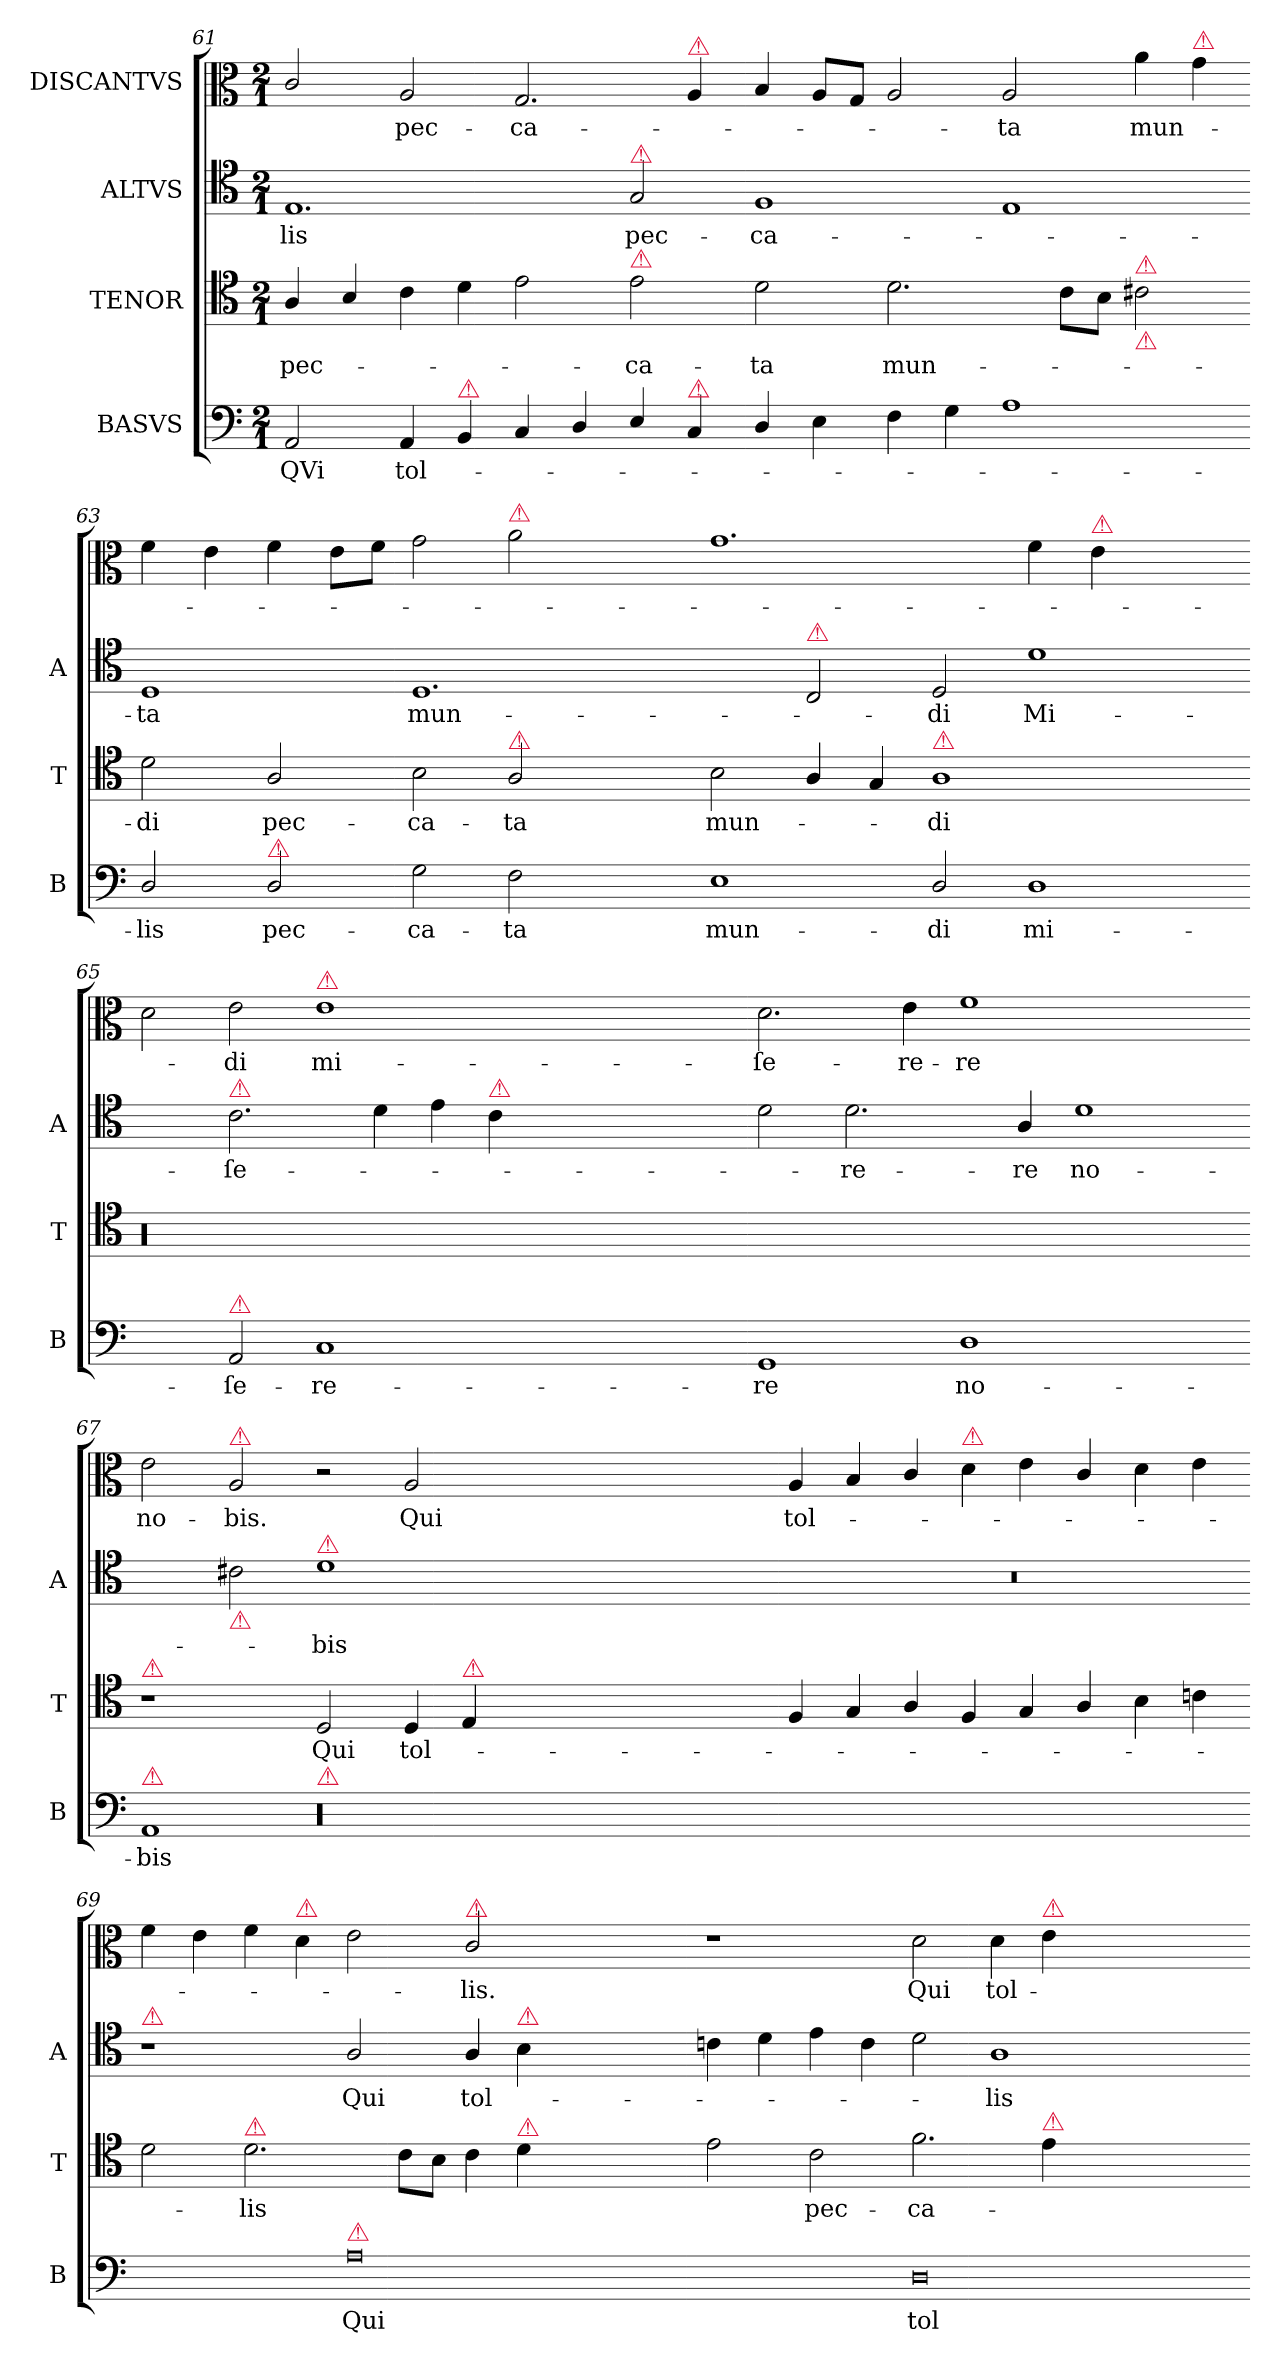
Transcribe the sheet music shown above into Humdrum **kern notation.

**kern	**text	**kern	**text	**kern	**text	**kern	**text
*part4	*part4	*part3	*part3	*part2	*part2	*part1	*part1
*staff4	*staff4	*staff3	*staff3	*staff2	*staff2	*staff1	*staff1
*I"BASVS	*	*I"TENOR	*	*I"ALTVS	*	*I"DISCANTVS	*
*I'B	*	*I'T	*	*I'A	*	*	*
*clefF4	*	*clefC4	*	*clefC4	*	*clefC3	*
*k[]	*	*k[]	*	*k[]	*	*k[]	*
*M2/1	*	*M2/1	*	*M2/1	*	*M2/1	*
=61	=61	=61	=61	=61	=61	=61	=61
2AA/	QVi	4A/	pec-	1.E	-lis	2c/	.
.	.	4B/	.	.	.	.	.
4AA/	tol-	4c\	.	.	.	2A/	pec-
!LO:TX:a:color=crimson:t=⚠	!	!	!	!	!	!	!
4BB/	.	4d\	.	.	.	.	.
4C/	.	2e\	.	.	.	2.G/	-ca-
4D/	.	.	.	.	.	.	.
!	!	!	!	!LO:TX:a:color=crimson:t=⚠	!	!	!
!	!	!LO:TX:a:color=crimson:t=⚠	!	!	!	!	!
4E/	.	2e\	-ca-	2G/	pec-	.	.
!	!	!	!	!	!	!LO:TX:a:color=crimson:t=⚠	!
!LO:TX:a:color=crimson:t=⚠	!	!	!	!	!	!	!
4C/	.	.	.	.	.	4A/	.
=62-	=62-	=62-	=62-	=62-	=62-	=62-	=62-
4D/	.	2d\	-ta	1F	-ca-	4B/	.
4E\	.	.	.	.	.	8A/L	.
.	.	.	.	.	.	8G/J	.
4F\	.	2.d\	mun-	.	.	2A/	.
4G\	.	.	.	.	.	.	.
1A	.	.	.	1E	.	2A/	-ta
.	.	8c\L	.	.	.	.	.
.	.	8B\J	.	.	.	.	.
!	!	!LO:TX:b:color=crimson:t=⚠	!	!	!	!	!
!	!	!LO:TX:a:color=crimson:t=⚠	!	!	!	!	!
.	.	2c#X\	.	.	.	4a\	mun-
!	!	!	!	!	!	!LO:TX:a:color=crimson:t=⚠	!
.	.	.	.	.	.	4g\	.
=63-	=63-	=63-	=63-	=63-	=63-	=63-	=63-
2D/	-lis	2d\	-di	1D	-ta	4f\	.
.	.	.	.	.	.	4e\	.
!LO:TX:a:color=crimson:t=⚠	!	!	!	!	!	!	!
2D/	pec-	2A/	pec-	.	.	4f\	.
.	.	.	.	.	.	8e\L	.
.	.	.	.	.	.	8f\J	.
2G\	-ca-	2B\	-ca-	1.D	mun-	2g\	.
!	!	!	!	!	!	!LO:TX:a:color=crimson:t=⚠	!
!	!	!LO:TX:a:color=crimson:t=⚠	!	!	!	!	!
2F\	-ta	2A/	-ta	.	.	2a\	.
2ryy	.	2ryy	.	.	.	2ryy	.
=64-	=64-	=64-	=64-	=64-	=64-	=64-	=64-
1E	mun-	2B\	mun-	2ryy	.	1.g	.
!	!	!	!	!LO:TX:a:color=crimson:t=⚠	!	!	!
.	.	4A/	.	2C/	.	.	.
.	.	4G/	.	.	.	.	.
!	!	!LO:TX:a:color=crimson:t=⚠	!	!	!	!	!
2D/	-di	1A	-di	2D/	-di	.	.
1D\	mi-	.	.	1d\	Mi-	4f\	.
!	!	!	!	!	!	!LO:TX:a:color=crimson:t=⚠	!
.	.	.	.	.	.	4e\	.
.	.	2ryy	.	.	.	2ryy	.
=65-	=65-	=65-	=65-	=65-	=65-	=65-	=65-
2ryy	.	00r	.	2ryy	.	2d\	.
!	!	!	!	!LO:TX:a:color=crimson:t=⚠	!	!	!
!LO:TX:a:color=crimson:t=⚠	!	!	!	!	!	!	!
2AA/	-ſe-	.	.	2.c\	-ſe-	2e\	-di
!	!	!	!	!	!	!LO:TX:a:color=crimson:t=⚠	!
1C	-re-	.	.	.	.	1e	mi-
.	.	.	.	4d\	.	.	.
.	.	.	.	4e\	.	.	.
!	!	!	!	!LO:TX:a:color=crimson:t=⚠	!	!	!
.	.	.	.	4c\	.	.	.
0ryy	.	.	.	0ryy	.	0ryy	.
=66-	=66-	=66-	=66-	=66-	=66-	=66-	=66-
1GG	-re	0ryy	.	2d\	.	2.d\	-ſe-
.	.	.	.	2.d\	-re-	.	.
.	.	.	.	.	.	4e\	-re-
1D	no-	.	.	.	.	1f	-re
.	.	.	.	4A/	-re	.	.
.	.	.	.	1d\	no-	.	.
2ryy	.	2ryy	.	.	.	2ryy	.
=67-	=67-	=67-	=67-	=67-	=67-	=67-	=67-
!	!	!LO:TX:a:color=crimson:t=⚠	!	!	!	!	!
!LO:TX:a:color=crimson:t=⚠	!	!	!	!	!	!	!
1AA	-bis	1r	.	2ryy	.	2e\	no-
!	!	!	!	!	!	!LO:TX:a:color=crimson:t=⚠	!
!	!	!	!	!LO:TX:b:color=crimson:t=⚠	!	!	!
.	.	.	.	2c#X\	.	2A/	-bis.
!	!	!	!	!LO:TX:a:color=crimson:t=⚠	!	!	!
!LO:TX:a:color=crimson:t=⚠	!	!	!	!	!	!	!
00r	.	2D/	Qui	1d	-bis	2r	.
.	.	4D/	tol-	.	.	2A/	Qui
!	!	!LO:TX:a:color=crimson:t=⚠	!	!	!	!	!
.	.	4E/	.	.	.	.	.
.	.	0.ryy	.	0.ryy	.	0.ryy	.
=68-	=68-	=68-	=68-	=68-	=68-	=68-	=68-
0ryy	.	4F/	.	0r	.	4A/	tol-
.	.	4G/	.	.	.	4B/	.
.	.	4A/	.	.	.	4c/	.
!	!	!	!	!	!	!LO:TX:a:color=crimson:t=⚠	!
.	.	4F/	.	.	.	4d\	.
.	.	4G/	.	.	.	4e\	.
.	.	4A/	.	.	.	4c/	.
.	.	4B\	.	.	.	4d\	.
.	.	4cn\	.	.	.	4e\	.
=69-	=69-	=69-	=69-	=69-	=69-	=69-	=69-
!	!	!	!	!LO:TX:a:color=crimson:t=⚠	!	!	!
1ryy	.	2d\	.	1r	.	4f\	.
.	.	.	.	.	.	4e\	.
!	!	!LO:TX:a:color=crimson:t=⚠	!	!	!	!	!
.	.	2.d\	lis	.	.	4f\	.
!	!	!	!	!	!	!LO:TX:a:color=crimson:t=⚠	!
.	.	.	.	.	.	4d\	.
!LO:TX:a:color=crimson:t=⚠	!	!	!	!	!	!	!
0A	Qui	.	.	2A/	Qui	2e\	.
.	.	8c\L	.	.	.	.	.
.	.	8B\J	.	.	.	.	.
!	!	!	!	!	!	!LO:TX:a:color=crimson:t=⚠	!
.	.	4c\	.	4A/	tol-	2c/	-lis.
!	!	!	!	!LO:TX:a:color=crimson:t=⚠	!	!	!
!	!	!LO:TX:a:color=crimson:t=⚠	!	!	!	!	!
.	.	4d\	.	4B\	.	.	.
.	.	1ryy	.	1ryy	.	1ryy	.
=70-	=70-	=70-	=70-	=70-	=70-	=70-	=70-
1ryy	.	2e\	.	4cn\	.	1r	.
.	.	.	.	4d\	.	.	.
.	.	2c\	pec-	4e\	.	.	.
.	.	.	.	4c\	.	.	.
0D	tol-	2.f\	-ca-	2d\	.	2d\	Qui
.	.	.	.	1A/	-lis	4d\	tol-
!	!	!	!	!	!	!LO:TX:a:color=crimson:t=⚠	!
!	!	!LO:TX:a:color=crimson:t=⚠	!	!	!	!	!
.	.	4e\	.	.	.	4e\	.
.	.	1ryy	.	.	.	1ryy	.
.	.	.	.	2ryy	.	.	.
=-	=-	=-	=-	=-	=-	=-	=-
*-	*-	*-	*-	*-	*-	*-	*-
